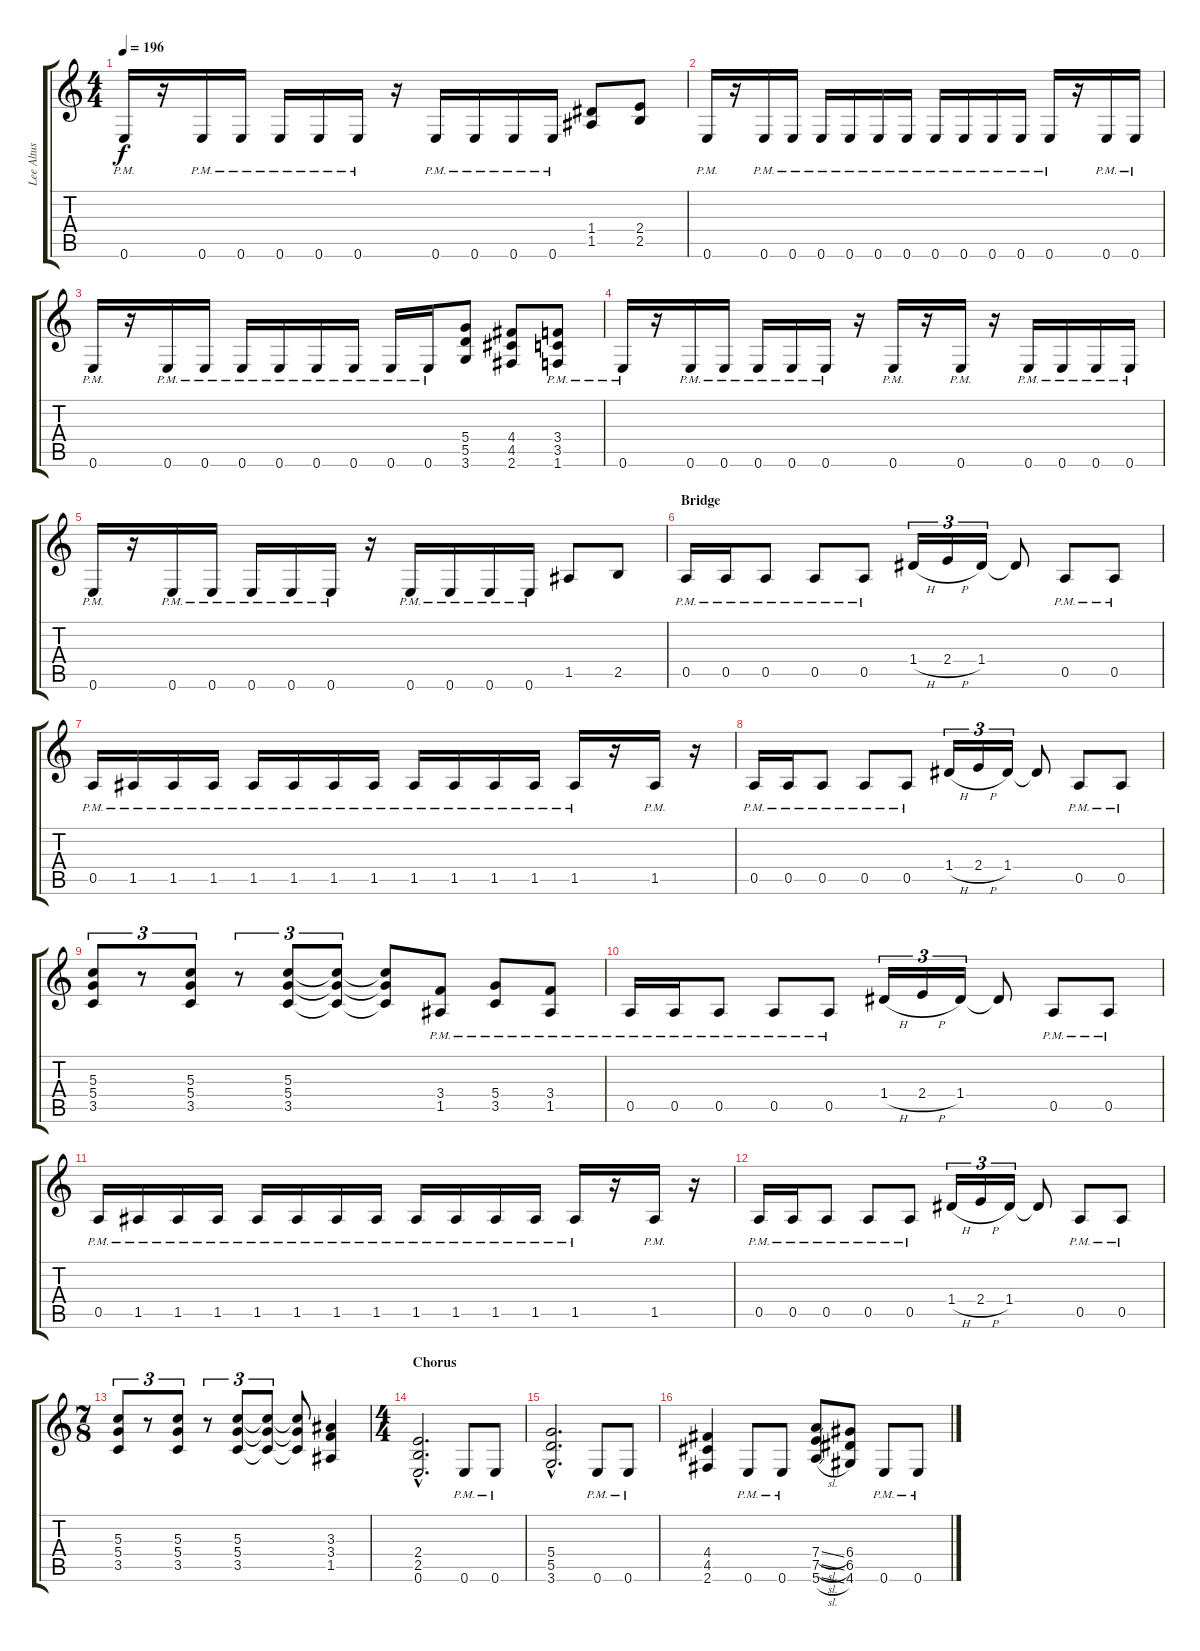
\track ("Lee Altus" "Lee Altus") {instrument distortionguitar}
\staff {score tabs}
\tuning (E4 B3 G3 D3 A2 E2) {hide}
\ts (4 4)
\tempo 196
\clef g2
\ks c
0.6{pm}.16{dy f} r.16 0.6{pm}.16 0.6{pm}.16 0.6{pm}.16 0.6{pm}.16 0.6{pm}.16 r.16 0.6{pm}.16 0.6{pm}.16 0.6{pm}.16 0.6{pm}.16 (1.4 1.5).8 (2.4 2.5).8 |
0.6{pm}.16 r.16 0.6{pm}.16 0.6{pm}.16 0.6{pm}.16 0.6{pm}.16 0.6{pm}.16 0.6{pm}.16 0.6{pm}.16 0.6{pm}.16 0.6{pm}.16 0.6{pm}.16 0.6{pm}.16 r.16 0.6{pm}.16 0.6{pm}.16 |
0.6{pm}.16 r.16 0.6{pm}.16 0.6{pm}.16 0.6{pm}.16 0.6{pm}.16 0.6{pm}.16 0.6{pm}.16 0.6{pm}.16 0.6{pm}.16 (5.4 5.5 3.6).8 (4.4 4.5 2.6).8 (3.4{pm} 3.5{pm} 1.6{pm}).8 |
0.6{pm}.16 r.16 0.6{pm}.16 0.6{pm}.16 0.6{pm}.16 0.6{pm}.16 0.6{pm}.16 r.16 0.6{pm}.16 r.16 0.6{pm}.16 r.16 0.6{pm}.16 0.6{pm}.16 0.6{pm}.16 0.6{pm}.16 |
0.6{pm}.16 r.16 0.6{pm}.16 0.6{pm}.16 0.6{pm}.16 0.6{pm}.16 0.6{pm}.16 r.16 0.6{pm}.16 0.6{pm}.16 0.6{pm}.16 0.6{pm}.16 1.5.8 2.5.8 |
\section ("" "Bridge")
0.5{pm}.16 0.5{pm}.16 0.5{pm}.8 0.5{pm}.8 0.5{pm}.8 1.4{h}.16{tu (3 2)} 2.4{h}.16{tu (3 2)} 1.4.16{tu (3 2)} 1.4{t}.8 0.5{pm}.8 0.5{pm}.8 |
0.5{pm}.16 1.5{pm}.16 1.5{pm}.16 1.5{pm}.16 1.5{pm}.16 1.5{pm}.16 1.5{pm}.16 1.5{pm}.16 1.5{pm}.16 1.5{pm}.16 1.5{pm}.16 1.5{pm}.16 1.5{pm}.16 r.16 1.5{pm}.16 r.16 |
0.5{pm}.16 0.5{pm}.16 0.5{pm}.8 0.5{pm}.8 0.5{pm}.8 1.4{h}.16{tu (3 2)} 2.4{h}.16{tu (3 2)} 1.4.16{tu (3 2)} 1.4{t}.8 0.5{pm}.8 0.5{pm}.8 |
(5.3 5.4 3.5).8{tu (3 2)} r.8{tu (3 2)} (5.3 5.4 3.5).8{tu (3 2)} r.8{tu (3 2)} (5.3 5.4 3.5).8{tu (3 2)} (5.3{t} 5.4{t} 3.5{t}).8{tu (3 2)} (5.3{t} 5.4{t} 3.5{t}).8 (3.4{pm} 1.5{pm}).8 (5.4{pm} 3.5{pm}).8 (3.4{pm} 1.5{pm}).8 |
0.5{pm}.16 0.5{pm}.16 0.5{pm}.8 0.5{pm}.8 0.5{pm}.8 1.4{h}.16{tu (3 2)} 2.4{h}.16{tu (3 2)} 1.4.16{tu (3 2)} 1.4{t}.8 0.5{pm}.8 0.5{pm}.8 |
0.5{pm}.16 1.5{pm}.16 1.5{pm}.16 1.5{pm}.16 1.5{pm}.16 1.5{pm}.16 1.5{pm}.16 1.5{pm}.16 1.5{pm}.16 1.5{pm}.16 1.5{pm}.16 1.5{pm}.16 1.5{pm}.16 r.16 1.5{pm}.16 r.16 |
0.5{pm}.16 0.5{pm}.16 0.5{pm}.8 0.5{pm}.8 0.5{pm}.8 1.4{h}.16{tu (3 2)} 2.4{h}.16{tu (3 2)} 1.4.16{tu (3 2)} 1.4{t}.8 0.5{pm}.8 0.5{pm}.8 |
\ts (7 8)
(5.3 5.4 3.5).8{tu (3 2)} r.8{tu (3 2)} (5.3 5.4 3.5).8{tu (3 2)} r.8{tu (3 2)} (5.3 5.4 3.5).8{tu (3 2)} (5.3{t} 5.4{t} 3.5{t}).8{tu (3 2)} (5.3{t} 5.4{t} 3.5{t}).8 (3.3 3.4 1.5).4 |
\ts (4 4)
\section ("" "Chorus")
(2.4{hac} 2.5{hac} 0.6{hac}).2{d} 0.6{pm}.8 0.6{pm}.8 |
(5.4{hac} 5.5{hac} 3.6{hac}).2{d} 0.6{pm}.8 0.6{pm}.8 |
(4.4 4.5 2.6).4 0.6{pm}.8 0.6{pm}.8 (7.4{sl} 7.5{sl} 5.6{sl}).8 (6.4 6.5 4.6).8 0.6{pm}.8 0.6{pm}.8
